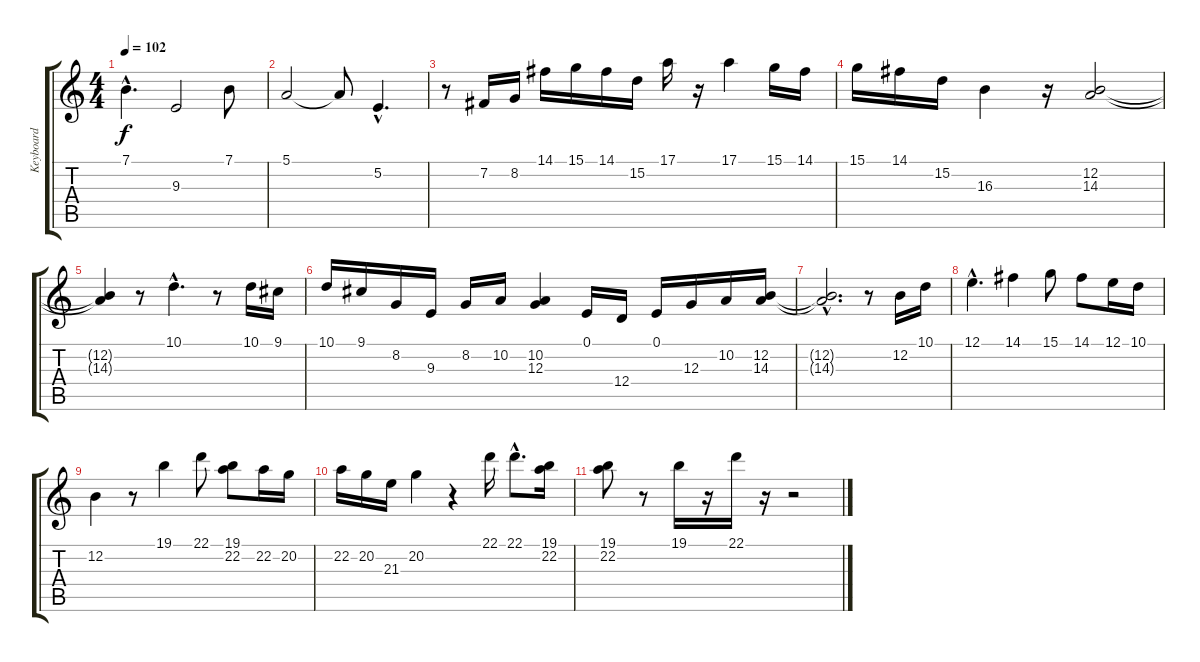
\track ("Keyboard" "Keyboard") {instrument lead2sawtooth}
\staff {score tabs}
\tuning (E4 B3 G3 D3 A2 E2) {hide}
\ts (4 4)
\tempo 102
\clef g2
\ks c
7.1{hac}.4{d dy f} 9.3.2 7.1.8 |
5.1.2 5.1{t}.8 5.2{hac}.4{d} |
r.8 7.2.16 8.2.16 14.1.16 15.1.16 14.1.16 15.2.16 17.1.16 r.16 17.1.4 15.1.16 14.1.16 |
15.1.16 14.1.16 15.2.16 16.3.4 r.16 (12.2 14.3).2 |
(12.2{t} 14.3{t}).4 r.8 10.1{hac}.4{d} r.8 10.1.16 9.1.16 |
10.1.16 9.1.16 8.2.16 9.3.16 8.2.16 10.2.16 (10.2 12.3).4 0.1.16 12.4.16 0.1.16 12.3.16 10.2.16 (12.2 14.3).16 |
(12.2{hac t} 14.3{hac t}).2{d} r.8 12.2.16 10.1.16 |
12.1{hac}.4{d} 14.1.4 15.1.8 14.1.8 12.1.16 10.1.16 |
12.2.4 r.8 19.1.4 22.1.8 (19.1 22.2).8 22.2.16 20.2.16 |
22.2.16 20.2.16 21.3.16 20.2.4 r.4 22.1.16 22.1{hac}.8{d} (19.1 22.2).16 |
(19.1 22.2).8 r.8 19.1.16 r.16 22.1.16 r.16 r.2
